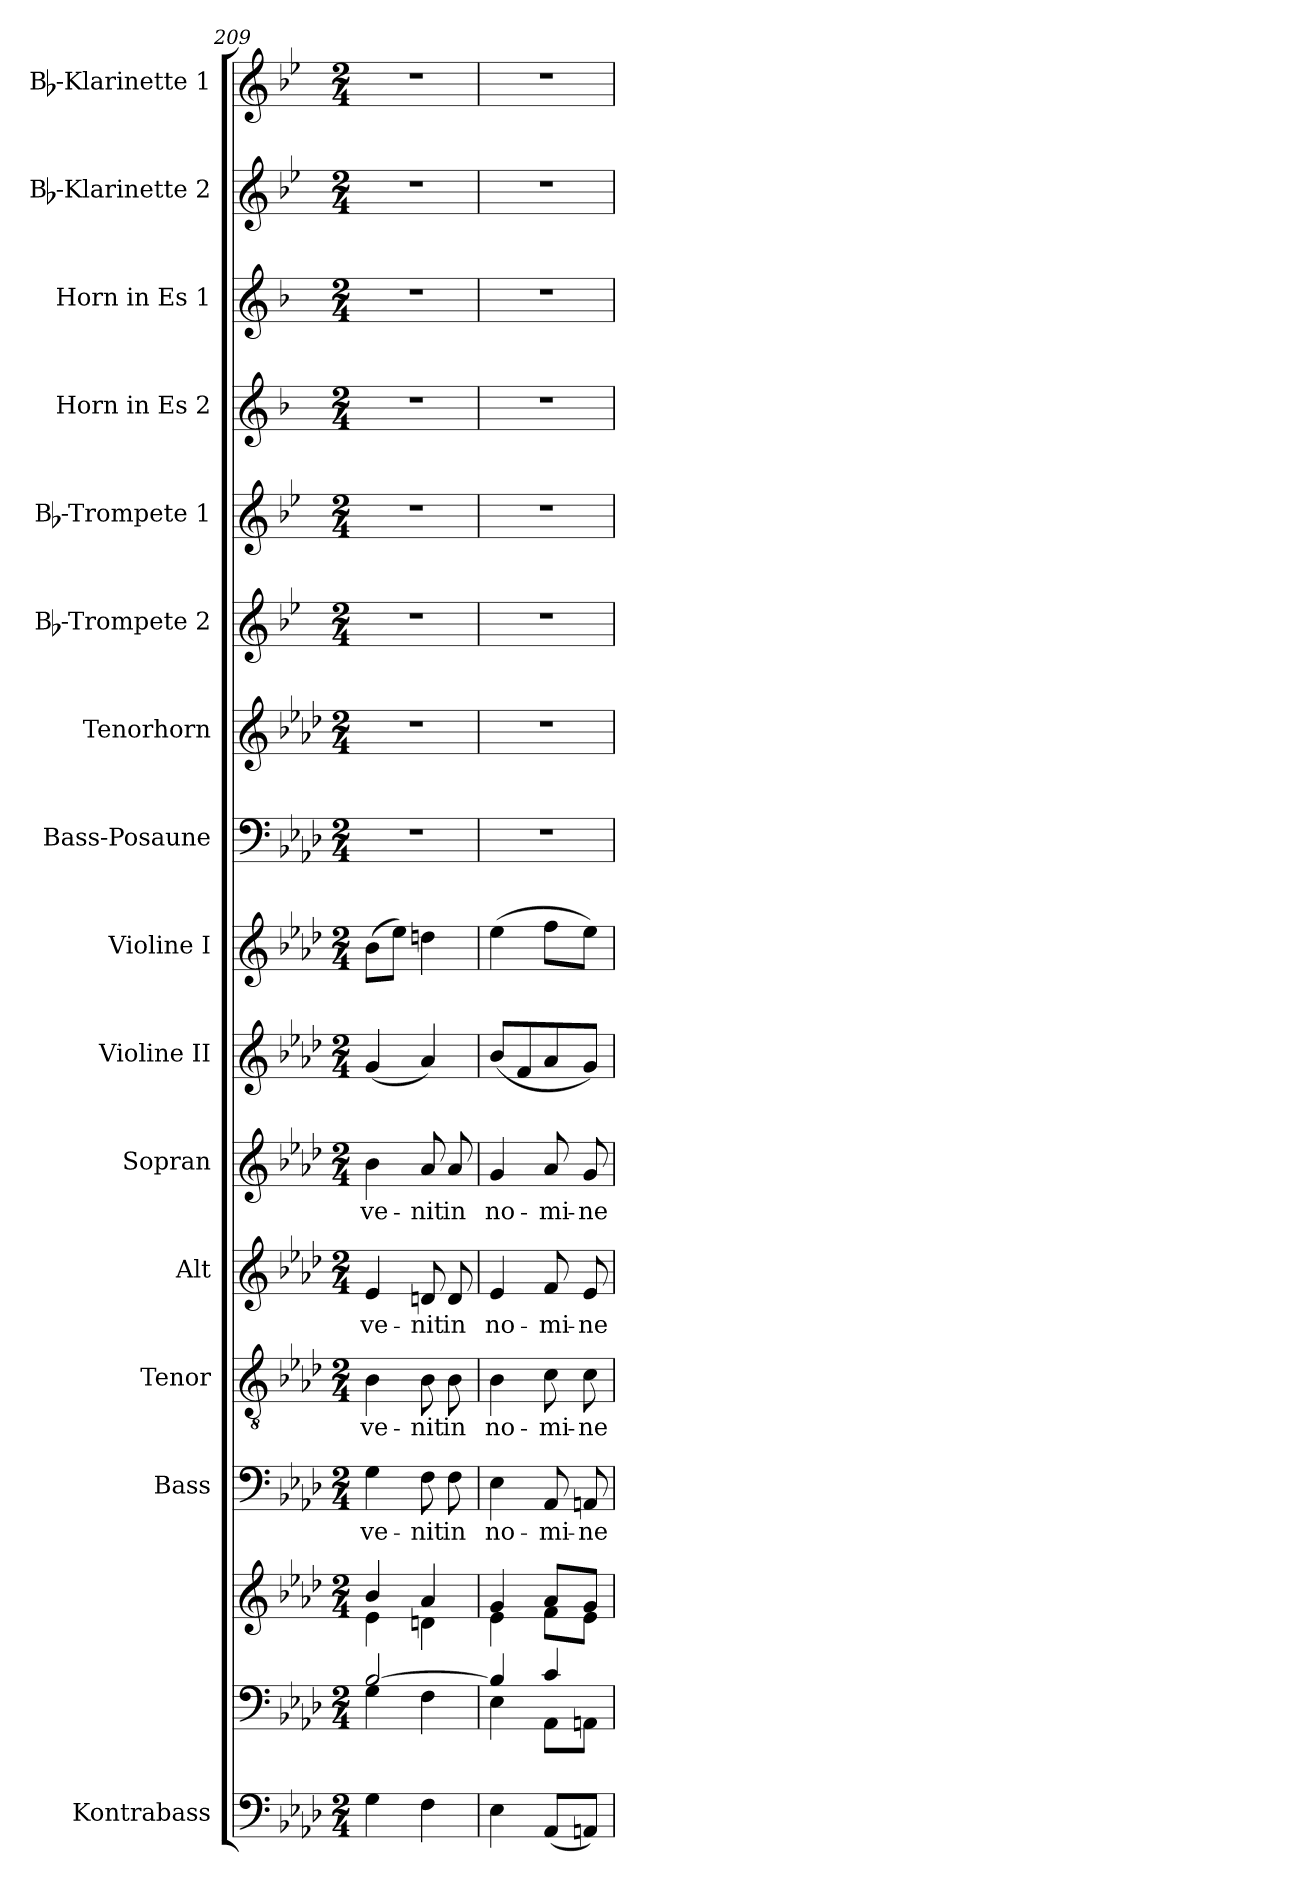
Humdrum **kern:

**kern	**kern	**kern	**kern	**text	**kern	**text	**kern	**text	**kern	**text	**kern	**kern	**kern	**kern	**kern	**kern	**kern	**kern	**kern	**kern
*part16	*part15	*part15	*part14	*part14	*part13	*part13	*part12	*part12	*part11	*part11	*part10	*part9	*part8	*part7	*part6	*part5	*part4	*part3	*part2	*part1
*staff17	*staff16	*staff15	*staff14	*staff14	*staff13	*staff13	*staff12	*staff12	*staff11	*staff11	*staff10	*staff9	*staff8	*staff7	*staff6	*staff5	*staff4	*staff3	*staff2	*staff1
*I"Kontrabass	*	*	*I"Bass	*	*I"Tenor	*	*I"Alt	*	*I"Sopran	*	*I"Violine II	*I"Violine I	*I"Bass-Posaune	*I"Tenorhorn	*I"Bb-Trompete 2	*I"Bb-Trompete 1	*I"Horn in Es 2	*I"Horn in Es 1	*I"Bb-Klarinette 2	*I"Bb-Klarinette 1
*I'Kb.	*	*	*I'B.	*	*I'T.	*	*I'A.	*	*I'S.	*	*I'Vl. II	*I'Vl. I	*I'B. Pos.	*I'T. Hrn.	*I'Bb Trp. 2	*I'Bb Trp. 1	*	*	*I'Bb Kl. 2	*I'Bb Kl. 1
*clefF4	*clefF4	*clefG2	*clefF4	*	*clefGv2	*	*clefG2	*	*clefG2	*	*clefG2	*clefG2	*clefF4	*clefG2	*clefG2	*clefG2	*clefG2	*clefG2	*clefG2	*clefG2
*ITrd7c12	*	*	*	*	*	*	*	*	*	*	*	*	*	*ITrd8c14	*ITrd1c2	*ITrd1c2	*ITrd5c9	*ITrd5c9	*ITrd1c2	*ITrd1c2
*k[b-e-a-d-]	*k[b-e-a-d-]	*k[b-e-a-d-]	*k[b-e-a-d-]	*	*k[b-e-a-d-]	*	*k[b-e-a-d-]	*	*k[b-e-a-d-]	*	*k[b-e-a-d-]	*k[b-e-a-d-]	*k[b-e-a-d-]	*k[b-e-a-d-]	*k[b-e-a-d-]	*k[b-e-a-d-]	*k[b-e-a-d-]	*k[b-e-a-d-]	*k[b-e-a-d-]	*k[b-e-a-d-]
*A-:	*A-:	*A-:	*A-:	*	*A-:	*	*A-:	*	*A-:	*	*A-:	*A-:	*A-:	*A-:	*A-:	*A-:	*A-:	*A-:	*A-:	*A-:
*M2/4	*M2/4	*M2/4	*M2/4	*	*M2/4	*	*M2/4	*	*M2/4	*	*M2/4	*M2/4	*M2/4	*M2/4	*M2/4	*M2/4	*M2/4	*M2/4	*M2/4	*M2/4
=209	=209	=209	=209	=209	=209	=209	=209	=209	=209	=209	=209	=209	=209	=209	=209	=209	=209	=209	=209	=209
*	*^	*^	*	*	*	*	*	*	*	*	*	*	*	*	*	*	*	*	*	*
!	!	!	!	!	!	!LO:LY:b	!	!LO:LY:b	!	!LO:LY:b	!	!LO:LY:b	!	!	!	!	!	!	!	!	!	!
4GG\	[>2B-/	4G\	4b-/	4e-\	4G\	ve-	4B-\	ve-	4e-/	ve-	4b-\	ve-	(<4g/	(>8b-\L	2r	2r	2r	2r	2r	2r	2r	2r
.	.	.	.	.	.	.	.	.	.	.	.	.	.	8ee-\J)	.	.	.	.	.	.	.	.
!	!	!	!	!	!	!LO:LY:b	!	!LO:LY:b	!	!LO:LY:b	!	!LO:LY:b	!	!	!	!	!	!	!	!	!	!
4FF\	.	4F\	4a-/	4dn\	8F\	-nit	8B-\	-nit	8dn/	-nit	8a-/	-nit	4a-/)	4ddn\	.	.	.	.	.	.	.	.
!	!	!	!	!	!	!LO:LY:b	!	!LO:LY:b	!	!LO:LY:b	!	!LO:LY:b	!	!	!	!	!	!	!	!	!	!
.	.	.	.	.	8F\	in	8B-\	in	8d/	in	8a-/	in	.	.	.	.	.	.	.	.	.	.
=210	=210	=210	=210	=210	=210	=210	=210	=210	=210	=210	=210	=210	=210	=210	=210	=210	=210	=210	=210	=210	=210	=210
!	!	!	!	!	!	!LO:LY:b	!	!LO:LY:b	!	!LO:LY:b	!	!LO:LY:b	!	!	!	!	!	!	!	!	!	!
4EE-\	4B-/]	4E-\	4g/	4e-\	4E-\	no-	4B-\	no-	4e-/	no-	4g/	no-	(<8b-/L	(>4ee-\	2r	2r	2r	2r	2r	2r	2r	2r
.	.	.	.	.	.	.	.	.	.	.	.	.	8f/	.	.	.	.	.	.	.	.	.
!	!	!	!	!	!	!LO:LY:b	!	!LO:LY:b	!	!LO:LY:b	!	!LO:LY:b	!	!	!	!	!	!	!	!	!	!
(<8AAA-/L	4c/	8AA-\L	8a-/L	8f\L	8AA-/	-mi-	8c\	-mi-	8f/	-mi-	8a-/	-mi-	8a-/	8ff\L	.	.	.	.	.	.	.	.
!	!	!	!	!	!	!LO:LY:b	!	!LO:LY:b	!	!LO:LY:b	!	!LO:LY:b	!	!	!	!	!	!	!	!	!	!
8AAAn/J)	.	8AAn\J	8g/J	8e-\J	8AAn/	-ne	8c\	-ne	8e-/	-ne	8g/	-ne	8g/J)	8ee-\J)	.	.	.	.	.	.	.	.
*	*v	*v	*	*	*	*	*	*	*	*	*	*	*	*	*	*	*	*	*	*	*	*
*	*	*v	*v	*	*	*	*	*	*	*	*	*	*	*	*	*	*	*	*	*	*
=	=	=	=	=	=	=	=	=	=	=	=	=	=	=	=	=	=	=	=	=
*-	*-	*-	*-	*-	*-	*-	*-	*-	*-	*-	*-	*-	*-	*-	*-	*-	*-	*-	*-	*-
